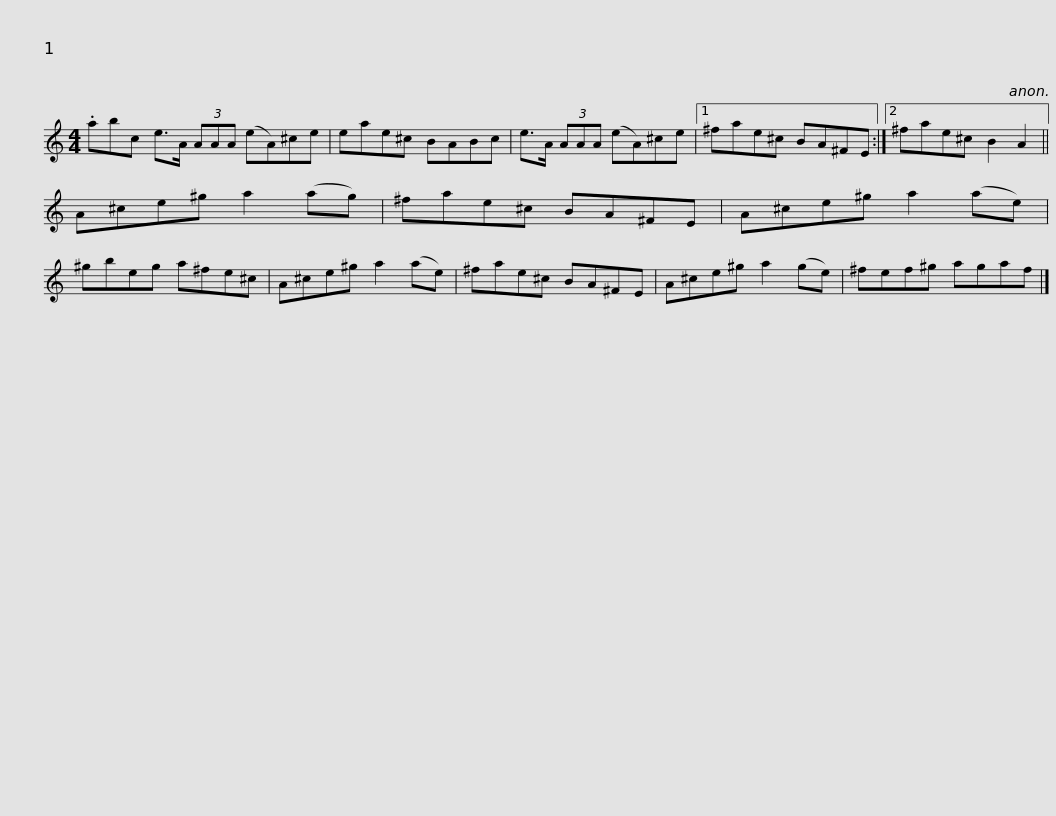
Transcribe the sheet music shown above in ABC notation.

X:1
L:1/8
M:4/4
I:linebreak $
K:C
V:1 treble
V:1
 .abc e>A (3AAA (eA)^ce | eae^c BABc | e>A (3AAA (eA)^ce |1 ^fae^c BA^FE :|2$ ^fae^c B2 A2 || %5
 A^ce^g a2 (ag) | ^fae^c BA^FE | A^ce^g a2 (ae) | ^gbeg a^fe^c |$ A^ce^g a2 (ae) | %10
 ^fae^c BA^FE | A^ce^g a2 (ge) | ^fef^g agaf |] %13
